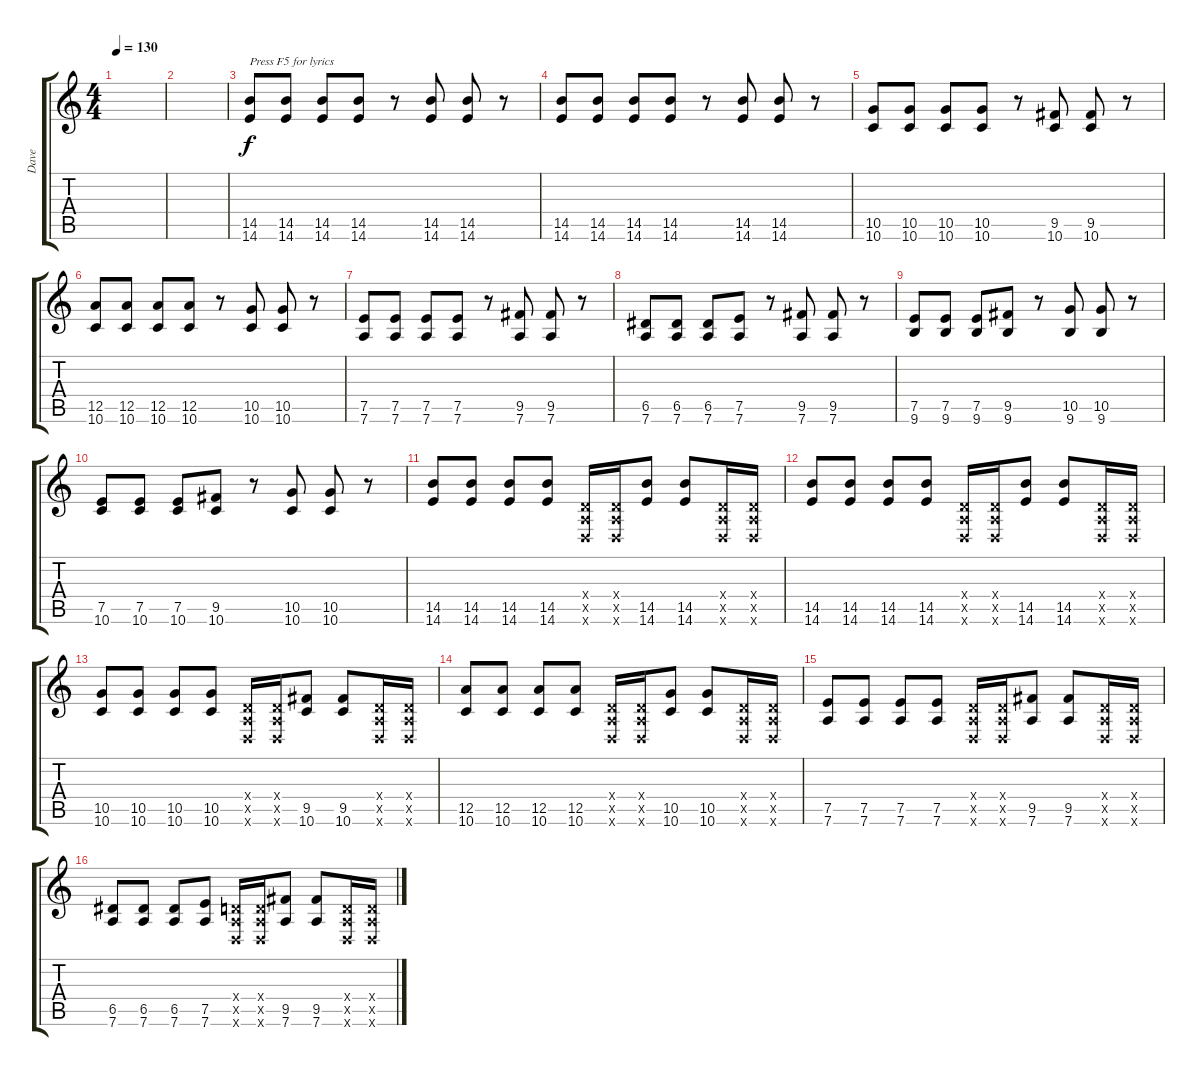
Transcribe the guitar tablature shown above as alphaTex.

\track ("Dave" "Dave") {instrument distortionguitar}
\staff {score tabs}
\tuning (E4 B3 G3 D3 A2 D2) {hide}
\ts (4 4)
\tempo 130
\clef g2
\ks c
|
|
(14.5 14.6).8{txt "Press F5 for lyrics"} (14.5 14.6).8 (14.5 14.6).8 (14.5 14.6).8 r.8 (14.5 14.6).8 (14.5 14.6).8 r.8 |
(14.5 14.6).8 (14.5 14.6).8 (14.5 14.6).8 (14.5 14.6).8 r.8 (14.5 14.6).8 (14.5 14.6).8 r.8 |
(10.5 10.6).8 (10.5 10.6).8 (10.5 10.6).8 (10.5 10.6).8 r.8 (9.5 10.6).8 (9.5 10.6).8 r.8 |
(12.5 10.6).8 (12.5 10.6).8 (12.5 10.6).8 (12.5 10.6).8 r.8 (10.5 10.6).8 (10.5 10.6).8 r.8 |
(7.5 7.6).8 (7.5 7.6).8 (7.5 7.6).8 (7.5 7.6).8 r.8 (9.5 7.6).8 (9.5 7.6).8 r.8 |
(6.5 7.6).8 (6.5 7.6).8 (6.5 7.6).8 (7.5 7.6).8 r.8 (9.5 7.6).8 (9.5 7.6).8 r.8 |
(7.5 9.6).8 (7.5 9.6).8 (7.5 9.6).8 (9.5 9.6).8 r.8 (10.5 9.6).8 (10.5 9.6).8 r.8 |
(7.5 10.6).8 (7.5 10.6).8 (7.5 10.6).8 (9.5 10.6).8 r.8 (10.5 10.6).8 (10.5 10.6).8 r.8 |
(14.5 14.6).8 (14.5 14.6).8 (14.5 14.6).8 (14.5 14.6).8 (0.4{x} 0.5{x} 0.6{x}).16 (0.4{x} 0.5{x} 0.6{x}).16 (14.5 14.6).8 (14.5 14.6).8 (0.4{x} 0.5{x} 0.6{x}).16 (0.4{x} 0.5{x} 0.6{x}).16 |
(14.5 14.6).8 (14.5 14.6).8 (14.5 14.6).8 (14.5 14.6).8 (0.4{x} 0.5{x} 0.6{x}).16 (0.4{x} 0.5{x} 0.6{x}).16 (14.5 14.6).8 (14.5 14.6).8 (0.4{x} 0.5{x} 0.6{x}).16 (0.4{x} 0.5{x} 0.6{x}).16 |
(10.5 10.6).8 (10.5 10.6).8 (10.5 10.6).8 (10.5 10.6).8 (0.4{x} 0.5{x} 0.6{x}).16 (0.4{x} 0.5{x} 0.6{x}).16 (9.5 10.6).8 (9.5 10.6).8 (0.4{x} 0.5{x} 0.6{x}).16 (0.4{x} 0.5{x} 0.6{x}).16 |
(12.5 10.6).8 (12.5 10.6).8 (12.5 10.6).8 (12.5 10.6).8 (0.4{x} 0.5{x} 0.6{x}).16 (0.4{x} 0.5{x} 0.6{x}).16 (10.5 10.6).8 (10.5 10.6).8 (0.4{x} 0.5{x} 0.6{x}).16 (0.4{x} 0.5{x} 0.6{x}).16 |
(7.5 7.6).8 (7.5 7.6).8 (7.5 7.6).8 (7.5 7.6).8 (0.4{x} 0.5{x} 0.6{x}).16 (0.4{x} 0.5{x} 0.6{x}).16 (9.5 7.6).8 (9.5 7.6).8 (0.4{x} 0.5{x} 0.6{x}).16 (0.4{x} 0.5{x} 0.6{x}).16 |
(6.5 7.6).8 (6.5 7.6).8 (6.5 7.6).8 (7.5 7.6).8 (0.4{x} 0.5{x} 0.6{x}).16 (0.4{x} 0.5{x} 0.6{x}).16 (9.5 7.6).8 (9.5 7.6).8 (0.4{x} 0.5{x} 0.6{x}).16 (0.4{x} 0.5{x} 0.6{x}).16
